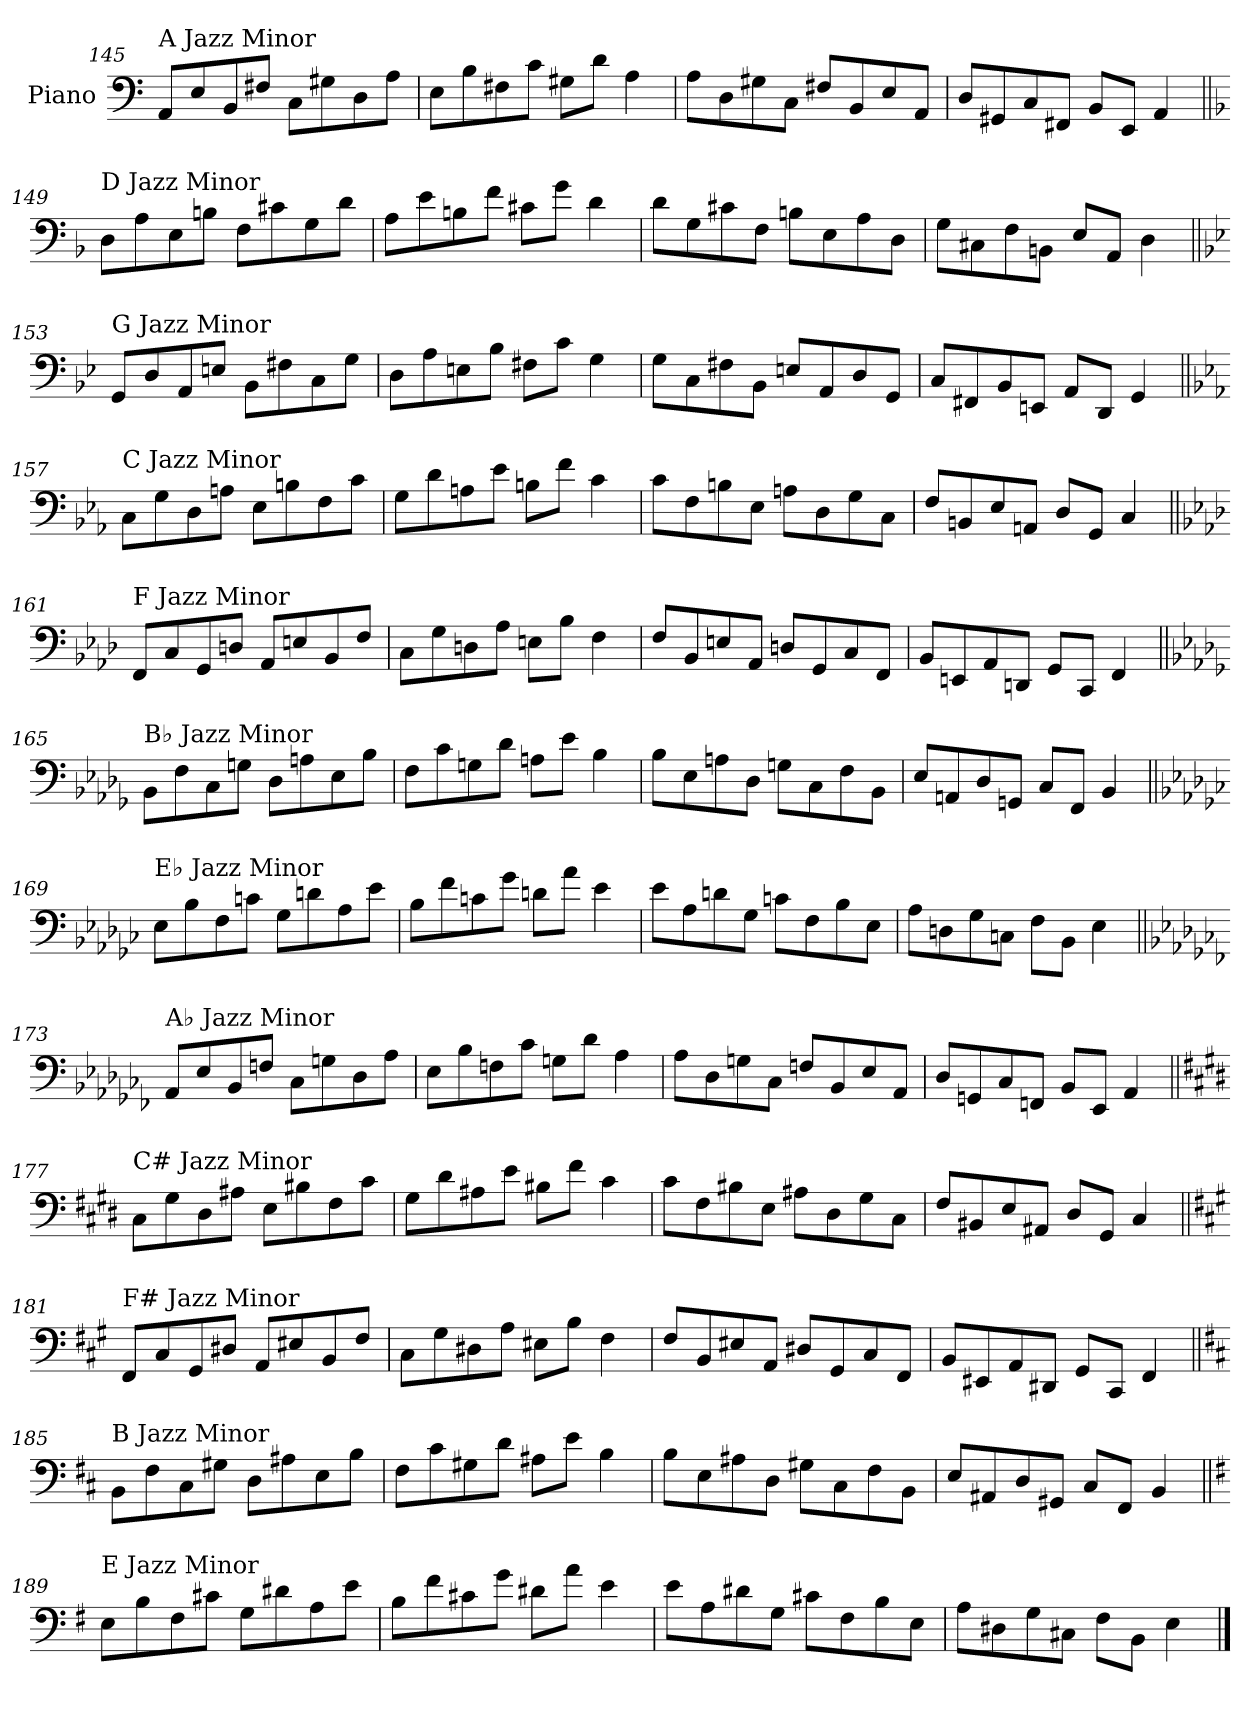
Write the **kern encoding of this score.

**kern
*part1
*staff1
*I"Piano
*I'Pno.
!!LO:PB:g=z
*clefF4
*k[]
=145
!LO:TX:a:t=A Jazz Minor
8AA/L
8E/
8BB/
8F#X/J
8C\L
8G#X\
8D\
8A\J
=146
8E\L
8B\
8F#X\
8c\J
8G#X\L
8d\J
4A\
=147
8A\L
8D\
8G#X\
8C\J
8F#X/L
8BB/
8E/
8AA/J
=148
8D/L
8GG#X/
8C/
8FF#X/J
8BB/L
8EE/J
4AA/
!!LO:LB:g=z
=149||
*k[b-]
!LO:TX:a:t=D Jazz Minor
8D\L
8A\
8E\
8Bn\J
8F\L
8c#X\
8G\
8d\J
=150
8A\L
8e\
8Bn\
8f\J
8c#X\L
8g\J
4d\
=151
8d\L
8G\
8c#X\
8F\J
8Bn\L
8E\
8A\
8D\J
=152
8G\L
8C#X\
8F\
8BBn\J
8E/L
8AA/J
4D\
!!LO:LB:g=z
=153||
*k[b-e-]
!LO:TX:a:t=G Jazz Minor
8GG/L
8D/
8AA/
8En/J
8BB-\L
8F#X\
8C\
8G\J
=154
8D\L
8A\
8En\
8B-\J
8F#X\L
8c\J
4G\
=155
8G\L
8C\
8F#X\
8BB-\J
8En/L
8AA/
8D/
8GG/J
=156
8C/L
8FF#X/
8BB-/
8EEn/J
8AA/L
8DD/J
4GG/
!!LO:LB:g=z
=157||
*k[b-e-a-]
!LO:TX:a:t=C Jazz Minor
8C\L
8G\
8D\
8An\J
8E-\L
8Bn\
8F\
8c\J
=158
8G\L
8d\
8An\
8e-\J
8Bn\L
8f\J
4c\
=159
8c\L
8F\
8Bn\
8E-\J
8An\L
8D\
8G\
8C\J
=160
8F/L
8BBn/
8E-/
8AAn/J
8D/L
8GG/J
4C/
!!LO:LB:g=z
=161||
*k[b-e-a-d-]
!LO:TX:a:t=F Jazz Minor
8FF/L
8C/
8GG/
8Dn/J
8AA-/L
8En/
8BB-/
8F/J
=162
8C\L
8G\
8Dn\
8A-\J
8En\L
8B-\J
4F\
=163
8F/L
8BB-/
8En/
8AA-/J
8Dn/L
8GG/
8C/
8FF/J
=164
8BB-/L
8EEn/
8AA-/
8DDn/J
8GG/L
8CC/J
4FF/
!!LO:LB:g=z
=165||
*k[b-e-a-d-g-]
!LO:TX:a:t=B♭ Jazz Minor
8BB-\L
8F\
8C\
8Gn\J
8D-\L
8An\
8E-\
8B-\J
=166
8F\L
8c\
8Gn\
8d-\J
8An\L
8e-\J
4B-\
=167
8B-\L
8E-\
8An\
8D-\J
8Gn\L
8C\
8F\
8BB-\J
=168
8E-/L
8AAn/
8D-/
8GGn/J
8C/L
8FF/J
4BB-/
!!LO:LB:g=z
=169||
*k[b-e-a-d-g-c-]
!LO:TX:a:t=E♭ Jazz Minor
8E-\L
8B-\
8F\
8cn\J
8G-\L
8dn\
8A-\
8e-\J
=170
8B-\L
8f\
8cn\
8g-\J
8dn\L
8a-\J
4e-\
=171
8e-\L
8A-\
8dn\
8G-\J
8cn\L
8F\
8B-\
8E-\J
=172
8A-\L
8Dn\
8G-\
8Cn\J
8F\L
8BB-\J
4E-\
!!LO:LB:g=z
=173||
*k[b-e-a-d-g-c-f-]
!LO:TX:a:t=A♭ Jazz Minor
8AA-/L
8E-/
8BB-/
8Fn/J
8C-\L
8Gn\
8D-\
8A-\J
=174
8E-\L
8B-\
8Fn\
8c-\J
8Gn\L
8d-\J
4A-\
=175
8A-\L
8D-\
8Gn\
8C-\J
8Fn/L
8BB-/
8E-/
8AA-/J
=176
8D-/L
8GGn/
8C-/
8FFn/J
8BB-/L
8EE-/J
4AA-/
!!LO:LB:g=z
=177||
*k[f#c#g#d#]
!LO:TX:a:t=C# Jazz Minor
8C#\L
8G#\
8D#\
8A#X\J
8E\L
8B#X\
8F#\
8c#\J
=178
8G#\L
8d#\
8A#X\
8e\J
8B#X\L
8f#\J
4c#\
=179
8c#\L
8F#\
8B#X\
8E\J
8A#X\L
8D#\
8G#\
8C#\J
=180
8F#/L
8BB#X/
8E/
8AA#X/J
8D#/L
8GG#/J
4C#/
!!LO:LB:g=z
=181||
*k[f#c#g#]
!LO:TX:a:t=F# Jazz Minor
8FF#/L
8C#/
8GG#/
8D#X/J
8AA/L
8E#X/
8BB/
8F#/J
=182
8C#\L
8G#\
8D#X\
8A\J
8E#X\L
8B\J
4F#\
=183
8F#/L
8BB/
8E#X/
8AA/J
8D#X/L
8GG#/
8C#/
8FF#/J
=184
8BB/L
8EE#X/
8AA/
8DD#X/J
8GG#/L
8CC#/J
4FF#/
!!LO:LB:g=z
=185||
*k[f#c#]
!LO:TX:a:t=B Jazz Minor
8BB\L
8F#\
8C#\
8G#X\J
8D\L
8A#X\
8E\
8B\J
=186
8F#\L
8c#\
8G#X\
8d\J
8A#X\L
8e\J
4B\
=187
8B\L
8E\
8A#X\
8D\J
8G#X\L
8C#\
8F#\
8BB\J
=188
8E/L
8AA#X/
8D/
8GG#X/J
8C#/L
8FF#/J
4BB/
!!LO:LB:g=z
=189||
*k[f#]
!LO:TX:a:t=E Jazz Minor
8E\L
8B\
8F#\
8c#X\J
8G\L
8d#X\
8A\
8e\J
=190
8B\L
8f#\
8c#X\
8g\J
8d#X\L
8a\J
4e\
=191
8e\L
8A\
8d#X\
8G\J
8c#X\L
8F#\
8B\
8E\J
=192
8A\L
8D#X\
8G\
8C#X\J
8F#\L
8BB\J
4E\
==
*-
